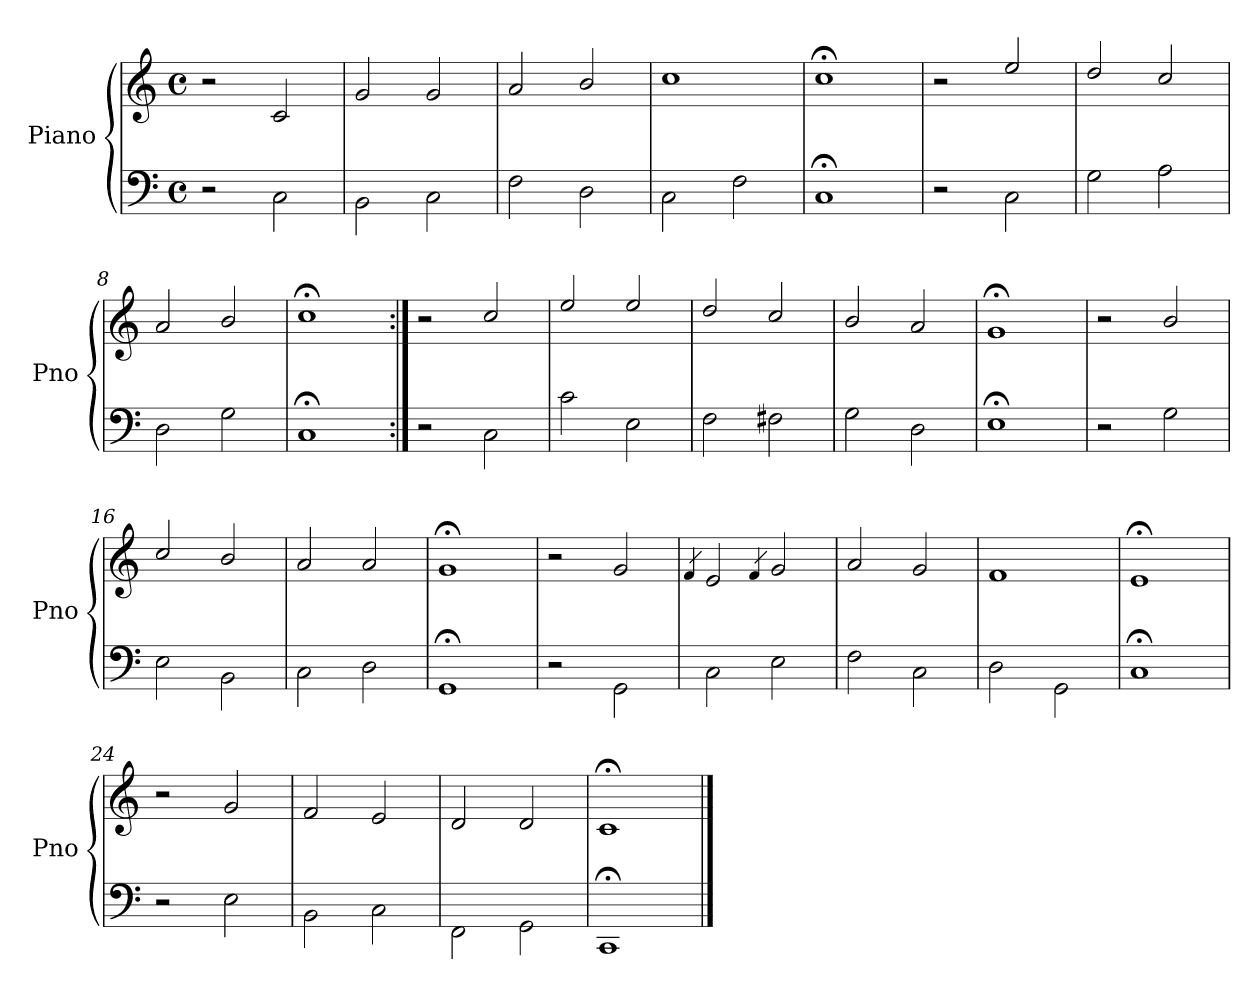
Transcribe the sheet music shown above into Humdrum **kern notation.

**kern	**kern
*part1	*part1
*staff2	*staff1
*I"Piano	*
*I'Pno	*
*clefF4	*clefG2
*k[]	*k[]
*M4/4	*M4/4
*met(c)	*met(c)
=1	=1
2r	2r
2C\	2c/
=2	=2
2BB\	2g/
2C\	2g/
=3	=3
2F\	2a/
2D\	2b/
=4	=4
2C\	1cc/
2F\	.
=5	=5
1C;\	1cc;</
=6	=6
2r	2r
2C\	2ee/
=7	=7
2G\	2dd/
2A\	2cc/
=8	=8
2D\	2a/
2G\	2b/
=9	=9
1C;\	1cc;</
!!LO:LB:g=z
=10:|!	=10:|!
2r	2r
2C\	2cc/
=11	=11
2c\	2ee/
2E\	2ee/
=12	=12
2F\	2dd/
2F#X\	2cc/
=13	=13
2G\	2b/
2D\	2a/
=14	=14
1E;\	1g;</
=15	=15
2r	2r
2G\	2b/
=16	=16
2E\	2cc/
2BB\	2b/
=17	=17
2C\	2a/
2D\	2a/
=18	=18
1GG;\	1g;</
!!LO:LB:g=z
=19	=19
2r	2r
2GG\	2g/
=20	=20
.	4qf/
2C\	2e/
.	4qf/
2E\	2g/
=21	=21
2F\	2a/
2C\	2g/
=22	=22
2D\	1f/
2GG\	.
=23	=23
1C;\	1e;</
=24	=24
2r	2r
2E\	2g/
=25	=25
2BB\	2f/
2C\	2e/
=26	=26
2FF\	2d/
2GG\	2d/
=27	=27
1CC;\	1c;</
==	==
*-	*-
